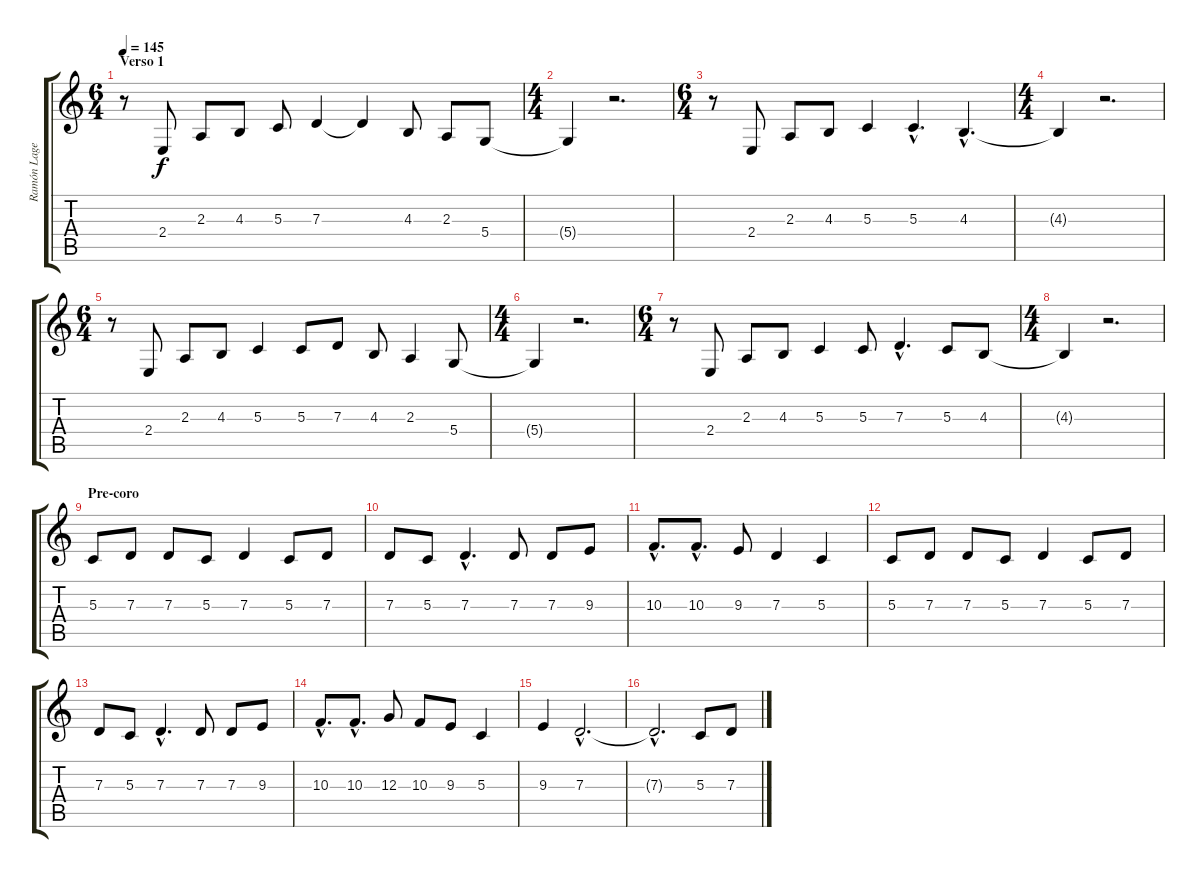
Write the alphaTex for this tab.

\track ("Ramón Lage" "Ramón Lage") {instrument lead1square}
\staff {score tabs}
\tuning (E4 B3 G3 D3 A2 E2) {hide}
\ts (6 4)
\section ("" "Verso 1")
\tempo 145
\clef g2
\ks c
r.8{dy f} 2.4.8{volume 14} 2.3.8 4.3.8 5.3.8 7.3.4 7.3{t}.4 4.3.8 2.3.8 5.4.8 |
\ts (4 4)
5.4{t}.4 r.2{d} |
\ts (6 4)
r.8 2.4.8 2.3.8 4.3.8 5.3.4 5.3{hac}.4{d} 4.3{hac}.4{d} |
\ts (4 4)
4.3{t}.4 r.2{d} |
\ts (6 4)
r.8 2.4.8 2.3.8 4.3.8 5.3.4 5.3.8 7.3.8 4.3.8 2.3.4 5.4.8 |
\ts (4 4)
5.4{t}.4 r.2{d} |
\ts (6 4)
r.8 2.4.8 2.3.8 4.3.8 5.3.4 5.3.8 7.3{hac}.4{d} 5.3.8 4.3.8 |
\ts (4 4)
4.3{t}.4 r.2{d} |
\section ("" "Pre-coro")
5.3.8{volume 16} 7.3.8 7.3.8 5.3.8 7.3.4 5.3.8 7.3.8 |
7.3.8 5.3.8 7.3{hac}.4{d} 7.3.8 7.3.8 9.3.8 |
10.3{hac}.8{d} 10.3{hac}.8{d} 9.3.8 7.3.4 5.3.4 |
5.3.8 7.3.8 7.3.8 5.3.8 7.3.4 5.3.8 7.3.8 |
7.3.8 5.3.8 7.3{hac}.4{d} 7.3.8 7.3.8 9.3.8 |
10.3{hac}.8{d} 10.3{hac}.8{d} 12.3.8 10.3.8 9.3.8 5.3.4 |
9.3.4 7.3{hac}.2{d} |
7.3{hac t}.2{d} 5.3.8 7.3.8
